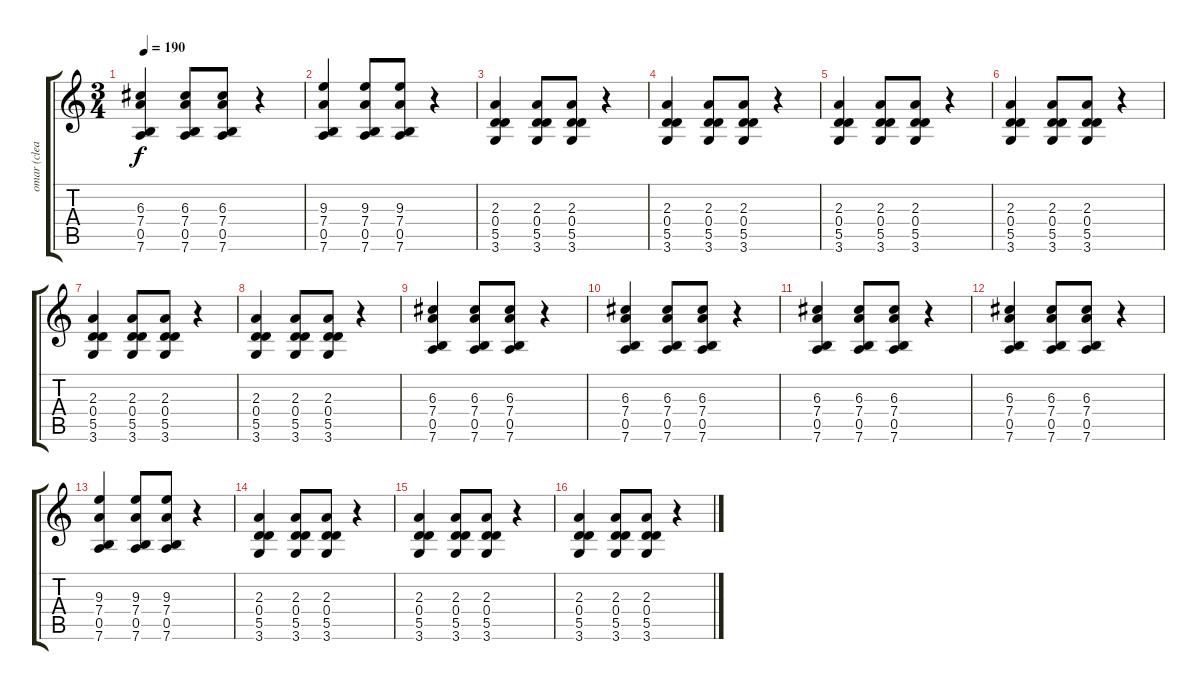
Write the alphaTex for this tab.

\track ("omar (clean)" "omar (clea") {instrument electricguitarjazz}
\staff {score tabs}
\tuning (E4 B3 G3 D3 A2 E2) {hide}
\ts (3 4)
\tempo 190
\clef g2
\ks c
(6.3 7.4 0.5 7.6).4{dy f} (6.3 7.4 0.5 7.6).8 (6.3 7.4 0.5 7.6).8 r.4 |
(9.3 7.4 0.5 7.6).4 (9.3 7.4 0.5 7.6).8 (9.3 7.4 0.5 7.6).8 r.4 |
(2.3 0.4 5.5 3.6).4 (2.3 0.4 5.5 3.6).8 (2.3 0.4 5.5 3.6).8 r.4 |
(2.3 0.4 5.5 3.6).4 (2.3 0.4 5.5 3.6).8 (2.3 0.4 5.5 3.6).8 r.4 |
(2.3 0.4 5.5 3.6).4 (2.3 0.4 5.5 3.6).8 (2.3 0.4 5.5 3.6).8 r.4 |
(2.3 0.4 5.5 3.6).4 (2.3 0.4 5.5 3.6).8 (2.3 0.4 5.5 3.6).8 r.4 |
(2.3 0.4 5.5 3.6).4 (2.3 0.4 5.5 3.6).8 (2.3 0.4 5.5 3.6).8 r.4 |
(2.3 0.4 5.5 3.6).4 (2.3 0.4 5.5 3.6).8 (2.3 0.4 5.5 3.6).8 r.4 |
(6.3 7.4 0.5 7.6).4 (6.3 7.4 0.5 7.6).8 (6.3 7.4 0.5 7.6).8 r.4 |
(6.3 7.4 0.5 7.6).4 (6.3 7.4 0.5 7.6).8 (6.3 7.4 0.5 7.6).8 r.4 |
(6.3 7.4 0.5 7.6).4 (6.3 7.4 0.5 7.6).8 (6.3 7.4 0.5 7.6).8 r.4 |
(6.3 7.4 0.5 7.6).4 (6.3 7.4 0.5 7.6).8 (6.3 7.4 0.5 7.6).8 r.4 |
(9.3 7.4 0.5 7.6).4 (9.3 7.4 0.5 7.6).8 (9.3 7.4 0.5 7.6).8 r.4 |
(2.3 0.4 5.5 3.6).4 (2.3 0.4 5.5 3.6).8 (2.3 0.4 5.5 3.6).8 r.4 |
(2.3 0.4 5.5 3.6).4 (2.3 0.4 5.5 3.6).8 (2.3 0.4 5.5 3.6).8 r.4 |
(2.3 0.4 5.5 3.6).4 (2.3 0.4 5.5 3.6).8 (2.3 0.4 5.5 3.6).8 r.4
